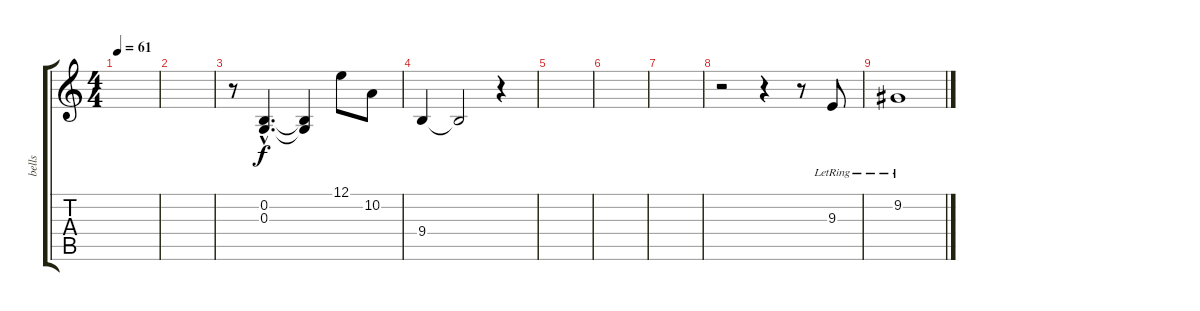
\track ("bells" "bells") {instrument glockenspiel}
\staff {score tabs}
\tuning (E4 B3 G3 D3 A2 E2) {hide}
\ts (4 4)
\tempo 61
\clef g2
\ks c
|
|
r.8 (0.2{hac} 0.3{hac}).4{d} (0.2{t} 0.3{t}).4 12.1.8 10.2.8 |
9.4.4 9.4{t}.2 r.4 |
|
|
|
r.2 r.4 r.8 9.3{lr}.8 |
9.2{lr}.1
